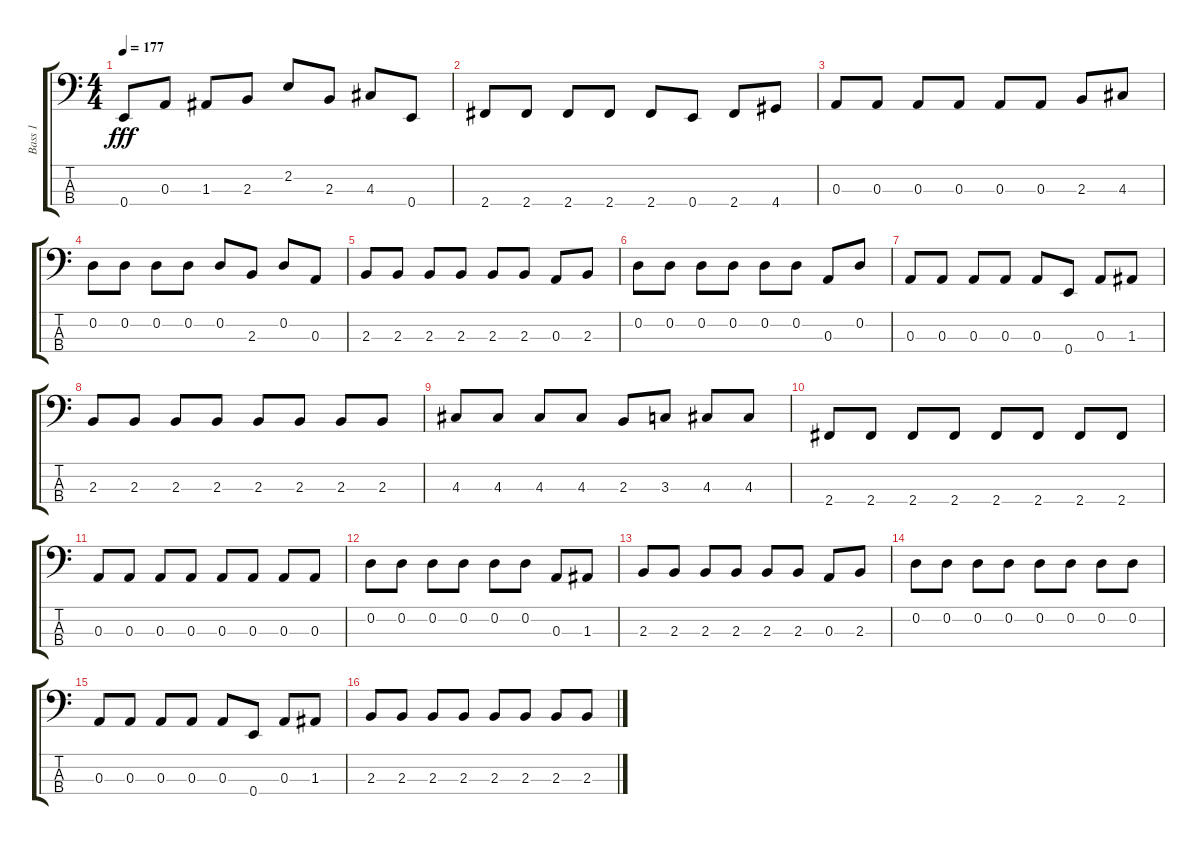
\track ("Bass 1" "Bass 1") {instrument electricbassfinger}
\staff {score tabs}
\tuning (G2 D2 A1 E1) {hide}
\ts (4 4)
\tempo 177
\clef f4
\ks c
0.4.8{dy fff} 0.3.8 1.3.8 2.3.8 2.2.8 2.3.8 4.3.8 0.4.8 |
2.4.8 2.4.8 2.4.8 2.4.8 2.4.8 0.4.8 2.4.8 4.4.8 |
0.3.8 0.3.8 0.3.8 0.3.8 0.3.8 0.3.8 2.3.8 4.3.8 |
0.2.8 0.2.8 0.2.8 0.2.8 0.2.8 2.3.8 0.2.8 0.3.8 |
2.3.8 2.3.8 2.3.8 2.3.8 2.3.8 2.3.8 0.3.8 2.3.8 |
0.2.8 0.2.8 0.2.8 0.2.8 0.2.8 0.2.8 0.3.8 0.2.8 |
0.3.8 0.3.8 0.3.8 0.3.8 0.3.8 0.4.8 0.3.8 1.3.8 |
2.3.8 2.3.8 2.3.8 2.3.8 2.3.8 2.3.8 2.3.8 2.3.8 |
4.3.8 4.3.8 4.3.8 4.3.8 2.3.8 3.3.8 4.3.8 4.3.8 |
2.4.8 2.4.8 2.4.8 2.4.8 2.4.8 2.4.8 2.4.8 2.4.8 |
0.3.8 0.3.8 0.3.8 0.3.8 0.3.8 0.3.8 0.3.8 0.3.8 |
0.2.8 0.2.8 0.2.8 0.2.8 0.2.8 0.2.8 0.3.8 1.3.8 |
2.3.8 2.3.8 2.3.8 2.3.8 2.3.8 2.3.8 0.3.8 2.3.8 |
0.2.8 0.2.8 0.2.8 0.2.8 0.2.8 0.2.8 0.2.8 0.2.8 |
0.3.8 0.3.8 0.3.8 0.3.8 0.3.8 0.4.8 0.3.8 1.3.8 |
2.3.8 2.3.8 2.3.8 2.3.8 2.3.8 2.3.8 2.3.8 2.3.8
